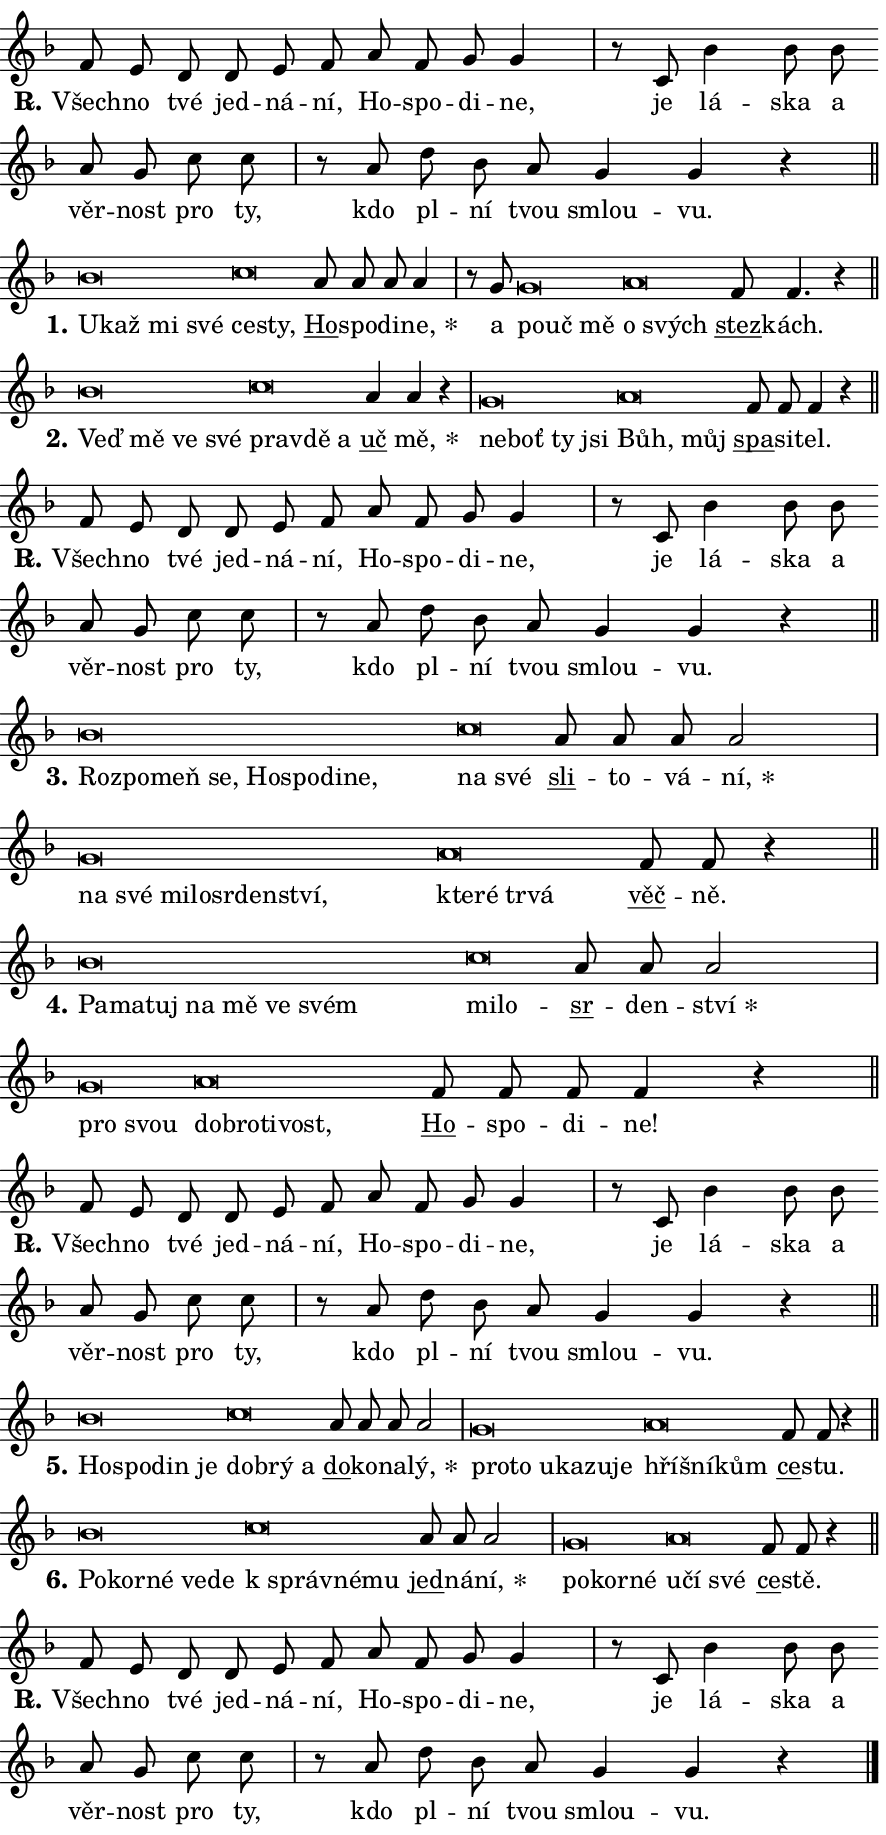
\version "2.24.0"
\header { tagline = "" }
\paper {
  indent = 0\cm
  top-margin = 0\cm
  right-margin = 0.13\cm % to fit lyric hyphens
  bottom-margin = 0\cm
  left-margin = 0\cm
  paper-width = 15\cm
  page-breaking = #ly:one-page-breaking
  system-system-spacing.basic-distance = #11
  score-system-spacing.basic-distance = #11
  ragged-last = ##f
}


%% Author: Thomas Morley
%% https://lists.gnu.org/archive/html/lilypond-user/2020-05/msg00002.html
#(define (line-position grob)
"Returns position of @var[grob} in current system:
   @code{'start}, if at first time-step
   @code{'end}, if at last time-step
   @code{'middle} otherwise
"
  (let* ((col (ly:item-get-column grob))
         (ln (ly:grob-object col 'left-neighbor))
         (rn (ly:grob-object col 'right-neighbor))
         (col-to-check-left (if (ly:grob? ln) ln col))
         (col-to-check-right (if (ly:grob? rn) rn col))
         (break-dir-left
           (and
             (ly:grob-property col-to-check-left 'non-musical #f)
             (ly:item-break-dir col-to-check-left)))
         (break-dir-right
           (and
             (ly:grob-property col-to-check-right 'non-musical #f)
             (ly:item-break-dir col-to-check-right))))
        (cond ((eqv? 1 break-dir-left) 'start)
              ((eqv? -1 break-dir-right) 'end)
              (else 'middle))))

#(define (tranparent-at-line-position vctor)
  (lambda (grob)
  "Relying on @code{line-position} select the relevant enry from @var{vctor}.
Used to determine transparency,"
    (case (line-position grob)
      ((end) (not (vector-ref vctor 0)))
      ((middle) (not (vector-ref vctor 1)))
      ((start) (not (vector-ref vctor 2))))))

noteHeadBreakVisibility =
#(define-music-function (break-visibility)(vector?)
"Makes @code{NoteHead}s transparent relying on @var{break-visibility}"
#{
  \override NoteHead.transparent =
    #(tranparent-at-line-position break-visibility)
#})

#(define delete-ledgers-for-transparent-note-heads
  (lambda (grob)
    "Reads whether a @code{NoteHead} is transparent.
If so this @code{NoteHead} is removed from @code{'note-heads} from
@var{grob}, which is supposed to be @code{LedgerLineSpanner}.
As a result ledgers are not printed for this @code{NoteHead}"
    (let* ((nhds-array (ly:grob-object grob 'note-heads))
           (nhds-list
             (if (ly:grob-array? nhds-array)
                 (ly:grob-array->list nhds-array)
                 '()))
           ;; Relies on the transparent-property being done before
           ;; Staff.LedgerLineSpanner.after-line-breaking is executed.
           ;; This is fragile ...
           (to-keep
             (remove
               (lambda (nhd)
                 (ly:grob-property nhd 'transparent #f))
               nhds-list)))
      ;; TODO find a better method to iterate over grob-arrays, similiar
      ;; to filter/remove etc for lists
      ;; For now rebuilt from scratch
      (set! (ly:grob-object grob 'note-heads)  '())
      (for-each
        (lambda (nhd)
          (ly:pointer-group-interface::add-grob grob 'note-heads nhd))
        to-keep))))

squashNotes = {
  \override NoteHead.X-extent = #'(-0.2 . 0.2)
  \override NoteHead.Y-extent = #'(-0.75 . 0)
  \override NoteHead.stencil =
    #(lambda (grob)
       (let ((pos (ly:grob-property grob 'staff-position)))
         (begin
           (if (< pos -7) (display "ERROR: Lower brevis then expected\n") (display ""))
           (if (<= pos -6) ly:text-interface::print ly:note-head::print))))
}
unSquashNotes = {
  \revert NoteHead.X-extent
  \revert NoteHead.Y-extent
  \revert NoteHead.stencil
}

hideNotes = \noteHeadBreakVisibility #begin-of-line-visible
unHideNotes = \noteHeadBreakVisibility #all-visible

% work-around for resetting accidentals
% https://lilypond.org/doc/v2.23/Documentation/notation/displaying-rhythms#unmetered-music
cadenzaMeasure = {
  \cadenzaOff
  \partial 1024 s1024
  \cadenzaOn
}

#(define-markup-command (accent layout props text) (markup?)
  "Underline accented syllable"
  (interpret-markup layout props
    #{\markup \override #'(offset . 4.3) \underline { #text }#}))

responsum = \markup \concat {
  "R" \hspace #-1.05 \path #0.1 #'((moveto 0 0.07) (lineto 0.9 0.8)) \hspace #0.05 "."
}

spaceSize = #0.6828661417322834 % exact space size for TeX Gyre Schola

\layout {
  \context {
    \Staff
    \remove "Time_signature_engraver"
    \override LedgerLineSpanner.after-line-breaking = #delete-ledgers-for-transparent-note-heads
  }
  \context {
    \Lyrics {
      \override LyricSpace.minimum-distance = \spaceSize
      \override LyricText.font-name = #"TeX Gyre Schola"
      \override LyricText.font-size = 1
      \override StanzaNumber.font-name = #"TeX Gyre Schola Bold"
      \override StanzaNumber.font-size = 1
    }
  }
  \context {
    \Score 
    \override NoteHead.text =
      #(lambda (grob) 
        (let ((pos (ly:grob-property grob 'staff-position)))
          #{\markup {
            \combine
              \halign #-0.55 \raise #(if (= pos -6) 0 0.5) \override #'(thickness . 2) \draw-line #'(3.2 . 0)
              \musicglyph "noteheads.sM1"
          }#}))
  }
}

% magnetic-lyrics.ily
%
%   written by
%     Jean Abou Samra <jean@abou-samra.fr>
%     Werner Lemberg <wl@gnu.org>
%
%   adapted by
%     Jiri Hon <jiri.hon@gmail.com>
%
% Version 2022-Apr-15

% https://www.mail-archive.com/lilypond-user@gnu.org/msg149350.html

#(define (Left_hyphen_pointer_engraver context)
   "Collect syllable-hyphen-syllable occurrences in lyrics and store
them in properties.  This engraver only looks to the left.  For
example, if the lyrics input is @code{foo -- bar}, it does the
following.

@itemize @bullet
@item
Set the @code{text} property of the @code{LyricHyphen} grob between
@q{foo} and @q{bar} to @code{foo}.

@item
Set the @code{left-hyphen} property of the @code{LyricText} grob with
text @q{foo} to the @code{LyricHyphen} grob between @q{foo} and
@q{bar}.
@end itemize

Use this auxiliary engraver in combination with the
@code{lyric-@/text::@/apply-@/magnetic-@/offset!} hook."
   (let ((hyphen #f)
         (text #f))
     (make-engraver
      (acknowledgers
       ((lyric-syllable-interface engraver grob source-engraver)
        (set! text grob)))
      (end-acknowledgers
       ((lyric-hyphen-interface engraver grob source-engraver)
        ;(when (not (grob::has-interface grob 'lyric-space-interface))
          (set! hyphen grob)));)
      ((stop-translation-timestep engraver)
       (when (and text hyphen)
         (ly:grob-set-object! text 'left-hyphen hyphen))
       (set! text #f)
       (set! hyphen #f)))))

#(define (lyric-text::apply-magnetic-offset! grob)
   "If the space between two syllables is less than the value in
property @code{LyricText@/.details@/.squash-threshold}, move the right
syllable to the left so that it gets concatenated with the left
syllable.

Use this function as a hook for
@code{LyricText@/.after-@/line-@/breaking} if the
@code{Left_@/hyphen_@/pointer_@/engraver} is active."
   (let ((hyphen (ly:grob-object grob 'left-hyphen #f)))
     (when hyphen
       (let ((left-text (ly:spanner-bound hyphen LEFT)))
         (when (grob::has-interface left-text 'lyric-syllable-interface)
           (let* ((common (ly:grob-common-refpoint grob left-text X))
                  (this-x-ext (ly:grob-extent grob common X))
                  (left-x-ext
                   (begin
                     ;; Trigger magnetism for left-text.
                     (ly:grob-property left-text 'after-line-breaking)
                     (ly:grob-extent left-text common X)))
                  ;; `delta` is the gap width between two syllables.
                  (delta (- (interval-start this-x-ext)
                            (interval-end left-x-ext)))
                  (details (ly:grob-property grob 'details))
                  (threshold (assoc-get 'squash-threshold details 0.2)))
             (when (< delta threshold)
               (let* (;; We have to manipulate the input text so that
                      ;; ligatures crossing syllable boundaries are not
                      ;; disabled.  For languages based on the Latin
                      ;; script this is essentially a beautification.
                      ;; However, for non-Western scripts it can be a
                      ;; necessity.
                      (lt (ly:grob-property left-text 'text))
                      (rt (ly:grob-property grob 'text))
                      (is-space (grob::has-interface hyphen 'lyric-space-interface))
                      (space (if is-space " " ""))
                      (extra-delta (if is-space spaceSize 0))
                      ;; Append new syllable.
                      (ltrt-space (if (and (string? lt) (string? rt))
                                (string-append lt space rt)
                                (make-concat-markup (list lt space rt))))
                      ;; Right-align `ltrt` to the right side.
                      (ltrt-space-markup (grob-interpret-markup
                               grob
                               (make-translate-markup
                                (cons (interval-length this-x-ext) 0)
                                (make-right-align-markup ltrt-space)))))
                 (begin
                   ;; Don't print `left-text`.
                   (ly:grob-set-property! left-text 'stencil #f)
                   ;; Set text and stencil (which holds all collected
                   ;; syllables so far) and shift it to the left.
                   (ly:grob-set-property! grob 'text ltrt-space)
                   (ly:grob-set-property! grob 'stencil ltrt-space-markup)
                   (ly:grob-translate-axis! grob (- (- delta extra-delta)) X))))))))))


#(define (lyric-hyphen::displace-bounds-first grob)
   ;; Make very sure this callback isn't triggered too early.
   (let ((left (ly:spanner-bound grob LEFT))
         (right (ly:spanner-bound grob RIGHT)))
     (ly:grob-property left 'after-line-breaking)
     (ly:grob-property right 'after-line-breaking)
     (ly:lyric-hyphen::print grob)))

squashThreshold = #0.4

\layout {
  \context {
    \Lyrics
    \consists #Left_hyphen_pointer_engraver
    \override LyricText.after-line-breaking =
      #lyric-text::apply-magnetic-offset!
    \override LyricHyphen.stencil = #lyric-hyphen::displace-bounds-first
    \override LyricText.details.squash-threshold = \squashThreshold
    \override LyricHyphen.minimum-distance = 0
    \override LyricHyphen.minimum-length = \squashThreshold
  }
}

squashText = \override LyricText.details.squash-threshold = 9999
unSquashText = \override LyricText.details.squash-threshold = \squashThreshold

leftText = \override LyricText.self-alignment-X = #LEFT
unLeftText = \revert LyricText.self-alignment-X

starOffset = #(lambda (grob) 
                (let ((x_offset (ly:self-alignment-interface::aligned-on-x-parent grob)))
                  (if (= x_offset 0) 0 (+ x_offset 1.2))))

star = #(define-music-function (syllable)(string?)
"Append star separator at the end of a syllable"
#{
  \once \override LyricText.X-offset = #starOffset
  \lyricmode { \markup {
    #syllable
    \override #'((font-name . "TeX Gyre Schola Bold")) \hspace #0.2 \lower #0.65 \larger "*"
  } }
#})

starAccent = #(define-music-function (syllable)(string?)
"Append star separator at the end of a syllable and make accent"
#{
  \once \override LyricText.X-offset = #starOffset
  \lyricmode { \markup {
    \accent #syllable
    \override #'((font-name . "TeX Gyre Schola Bold")) \hspace #0.2 \lower #0.65 \larger "*"
  } }
#})

breath = #(define-music-function (syllable)(string?)
"Append breathing indicator at the end of a syllable"
#{
  \lyricmode { \markup { #syllable "+" } }
#})

optionalBreath = #(define-music-function (syllable)(string?)
"Append optional breathing indicator at the end of a syllable"
#{
  \lyricmode { \markup { #syllable "(+)" } }
#})


\score {
    <<
        \new Voice = "melody" { \cadenzaOn \key f \major \relative { f'8 e d d e f \bar "" a f g g4 \cadenzaMeasure \bar "|" r8 c, bes'4 \bar "" bes8 bes \bar "" a g \bar "" c c \cadenzaMeasure \bar "|" r a \bar "" d bes a g4 g r \cadenzaMeasure \bar "||" \break } }
        \new Lyrics \lyricsto "melody" { \lyricmode { \set stanza = \responsum
Všech -- no tvé jed -- ná -- ní, Ho -- spo -- di -- ne, je lá -- ska a věr -- nost pro ty, kdo pl -- ní tvou smlou -- vu. } }
    >>
    \layout {}
}

\score {
    <<
        \new Voice = "melody" { \cadenzaOn \key f \major \relative { \squashNotes bes'\breve*1/16 \hideNotes \breve*1/16 \bar "" \breve*1/16 \breve*1/16 \bar "" \unHideNotes \unSquashNotes \squashNotes c\breve*1/16 \hideNotes \breve*1/16 \bar "" \unHideNotes \unSquashNotes \bar "" a8 a a a4 \cadenzaMeasure \bar "|" r8 g \squashNotes g\breve*1/16 \hideNotes \breve*1/16 \breve*1/16 \bar "" \unHideNotes \unSquashNotes \squashNotes a\breve*1/16 \hideNotes \breve*1/16 \bar "" \unHideNotes \unSquashNotes \bar "" f8 f4. r4 \cadenzaMeasure \bar "||" \break } }
        \new Lyrics \lyricsto "melody" { \lyricmode { \set stanza = "1."
\leftText U -- \squashText kaž mi své \unSquashText ce -- \squashText sty, \unLeftText \unSquashText \markup \accent Ho -- spo -- di -- \star ne, a \leftText po -- \squashText uč mě \unSquashText o \squashText svých \unLeftText \unSquashText \markup \accent stez -- kách. } }
    >>
    \layout {}
}

\score {
    <<
        \new Voice = "melody" { \cadenzaOn \key f \major \relative { \squashNotes bes'\breve*1/16 \hideNotes \breve*1/16 \bar "" \breve*1/16 \breve*1/16 \bar "" \unHideNotes \unSquashNotes \squashNotes c\breve*1/16 \hideNotes \breve*1/16 \breve*1/16 \bar "" \unHideNotes \unSquashNotes \bar "" a4 a r \cadenzaMeasure \bar "|" \squashNotes g\breve*1/16 \hideNotes \breve*1/16 \bar "" \breve*1/16 \breve*1/16 \bar "" \unHideNotes \unSquashNotes \squashNotes a\breve*1/16 \hideNotes \breve*1/16 \bar "" \unHideNotes \unSquashNotes \bar "" f8 f f4 r \cadenzaMeasure \bar "||" \break } }
        \new Lyrics \lyricsto "melody" { \lyricmode { \set stanza = "2."
\leftText Veď \squashText mě ve své \unSquashText prav -- \squashText dě a \unLeftText \unSquashText \markup \accent uč \star mě, \leftText ne -- \squashText boť ty jsi \unSquashText Bůh, \squashText můj \unLeftText \unSquashText \markup \accent spa -- si -- tel. } }
    >>
    \layout {}
}

\score {
    <<
        \new Voice = "melody" { \cadenzaOn \key f \major \relative { f'8 e d d e f \bar "" a f g g4 \cadenzaMeasure \bar "|" r8 c, bes'4 \bar "" bes8 bes \bar "" a g \bar "" c c \cadenzaMeasure \bar "|" r a \bar "" d bes a g4 g r \cadenzaMeasure \bar "||" \break } }
        \new Lyrics \lyricsto "melody" { \lyricmode { \set stanza = \responsum
Všech -- no tvé jed -- ná -- ní, Ho -- spo -- di -- ne, je lá -- ska a věr -- nost pro ty, kdo pl -- ní tvou smlou -- vu. } }
    >>
    \layout {}
}

\score {
    <<
        \new Voice = "melody" { \cadenzaOn \key f \major \relative { \squashNotes bes'\breve*1/16 \hideNotes \breve*1/16 \bar "" \breve*1/16 \bar "" \breve*1/16 \bar "" \breve*1/16 \bar "" \breve*1/16 \bar "" \breve*1/16 \breve*1/16 \bar "" \unHideNotes \unSquashNotes \squashNotes c\breve*1/16 \hideNotes \breve*1/16 \bar "" \unHideNotes \unSquashNotes \bar "" a8 a a a2 \cadenzaMeasure \bar "|" \squashNotes g\breve*1/16 \hideNotes \breve*1/16 \bar "" \breve*1/16 \bar "" \breve*1/16 \bar "" \breve*1/16 \bar "" \breve*1/16 \breve*1/16 \bar "" \unHideNotes \unSquashNotes \squashNotes a\breve*1/16 \hideNotes \breve*1/16 \bar "" \breve*1/16 \breve*1/16 \bar "" \unHideNotes \unSquashNotes \bar "" f8 f r4 \cadenzaMeasure \bar "||" \break } }
        \new Lyrics \lyricsto "melody" { \lyricmode { \set stanza = "3."
\leftText Roz -- \squashText po -- meň se, Ho -- spo -- di -- ne, \unSquashText na \squashText své \unLeftText \unSquashText \markup \accent sli -- to -- vá -- \star ní, \leftText na \squashText své mi -- lo -- sr -- den -- ství, \unSquashText kte -- \squashText ré tr -- vá \unLeftText \unSquashText \markup \accent věč -- ně. } }
    >>
    \layout {}
}

\score {
    <<
        \new Voice = "melody" { \cadenzaOn \key f \major \relative { \squashNotes bes'\breve*1/16 \hideNotes \breve*1/16 \bar "" \breve*1/16 \bar "" \breve*1/16 \bar "" \breve*1/16 \bar "" \breve*1/16 \breve*1/16 \bar "" \unHideNotes \unSquashNotes \squashNotes c\breve*1/16 \hideNotes \breve*1/16 \bar "" \unHideNotes \unSquashNotes \bar "" a8 a a2 \cadenzaMeasure \bar "|" \squashNotes g\breve*1/16 \hideNotes \breve*1/16 \bar "" \unHideNotes \unSquashNotes \squashNotes a\breve*1/16 \hideNotes \breve*1/16 \bar "" \breve*1/16 \breve*1/16 \bar "" \unHideNotes \unSquashNotes \bar "" f8 f f f4 r \cadenzaMeasure \bar "||" \break } }
        \new Lyrics \lyricsto "melody" { \lyricmode { \set stanza = "4."
\leftText Pa -- \squashText ma -- tuj na mě ve svém \unSquashText mi -- \squashText lo -- \unLeftText \unSquashText \markup \accent sr -- den -- \star ství \leftText pro \squashText svou \unSquashText dob -- \squashText ro -- ti -- vost, \unLeftText \unSquashText \markup \accent Ho -- spo -- di -- ne! } }
    >>
    \layout {}
}

\score {
    <<
        \new Voice = "melody" { \cadenzaOn \key f \major \relative { f'8 e d d e f \bar "" a f g g4 \cadenzaMeasure \bar "|" r8 c, bes'4 \bar "" bes8 bes \bar "" a g \bar "" c c \cadenzaMeasure \bar "|" r a \bar "" d bes a g4 g r \cadenzaMeasure \bar "||" \break } }
        \new Lyrics \lyricsto "melody" { \lyricmode { \set stanza = \responsum
Všech -- no tvé jed -- ná -- ní, Ho -- spo -- di -- ne, je lá -- ska a věr -- nost pro ty, kdo pl -- ní tvou smlou -- vu. } }
    >>
    \layout {}
}

\score {
    <<
        \new Voice = "melody" { \cadenzaOn \key f \major \relative { \squashNotes bes'\breve*1/16 \hideNotes \breve*1/16 \bar "" \breve*1/16 \breve*1/16 \bar "" \unHideNotes \unSquashNotes \squashNotes c\breve*1/16 \hideNotes \breve*1/16 \breve*1/16 \bar "" \unHideNotes \unSquashNotes \bar "" a8 a a a2 \cadenzaMeasure \bar "|" \squashNotes g\breve*1/16 \hideNotes \breve*1/16 \bar "" \breve*1/16 \bar "" \breve*1/16 \bar "" \breve*1/16 \breve*1/16 \bar "" \unHideNotes \unSquashNotes \squashNotes a\breve*1/16 \hideNotes \breve*1/16 \breve*1/16 \bar "" \unHideNotes \unSquashNotes \bar "" f8 f r4 \cadenzaMeasure \bar "||" \break } }
        \new Lyrics \lyricsto "melody" { \lyricmode { \set stanza = "5."
\leftText Ho -- \squashText spo -- din je \unSquashText dob -- \squashText rý a \unLeftText \unSquashText \markup \accent do -- ko -- na -- \star lý, \leftText pro -- \squashText to u -- ka -- zu -- je \unSquashText hří -- \squashText šní -- kům \unLeftText \unSquashText \markup \accent ce -- stu. } }
    >>
    \layout {}
}

\score {
    <<
        \new Voice = "melody" { \cadenzaOn \key f \major \relative { \squashNotes bes'\breve*1/16 \hideNotes \breve*1/16 \bar "" \breve*1/16 \bar "" \breve*1/16 \breve*1/16 \bar "" \unHideNotes \unSquashNotes \squashNotes c\breve*1/16 \hideNotes \breve*1/16 \breve*1/16 \bar "" \unHideNotes \unSquashNotes \bar "" a8 a a2 \cadenzaMeasure \bar "|" \squashNotes g\breve*1/16 \hideNotes \breve*1/16 \breve*1/16 \bar "" \unHideNotes \unSquashNotes \squashNotes a\breve*1/16 \hideNotes \breve*1/16 \breve*1/16 \bar "" \unHideNotes \unSquashNotes \bar "" f8 f r4 \cadenzaMeasure \bar "||" \break } }
        \new Lyrics \lyricsto "melody" { \lyricmode { \set stanza = "6."
\leftText Po -- \squashText kor -- né ve -- de \unSquashText "k správ" -- \squashText né -- mu \unLeftText \unSquashText \markup \accent jed -- ná -- \star ní, \leftText po -- \squashText kor -- né \unSquashText u -- \squashText čí své \unLeftText \unSquashText \markup \accent ce -- stě. } }
    >>
    \layout {}
}

\score {
    <<
        \new Voice = "melody" { \cadenzaOn \key f \major \relative { f'8 e d d e f \bar "" a f g g4 \cadenzaMeasure \bar "|" r8 c, bes'4 \bar "" bes8 bes \bar "" a g \bar "" c c \cadenzaMeasure \bar "|" r a \bar "" d bes a g4 g r \cadenzaMeasure \bar "||" \break } \bar "|." }
        \new Lyrics \lyricsto "melody" { \lyricmode { \set stanza = \responsum
Všech -- no tvé jed -- ná -- ní, Ho -- spo -- di -- ne, je lá -- ska a věr -- nost pro ty, kdo pl -- ní tvou smlou -- vu. } }
    >>
    \layout {}
}
